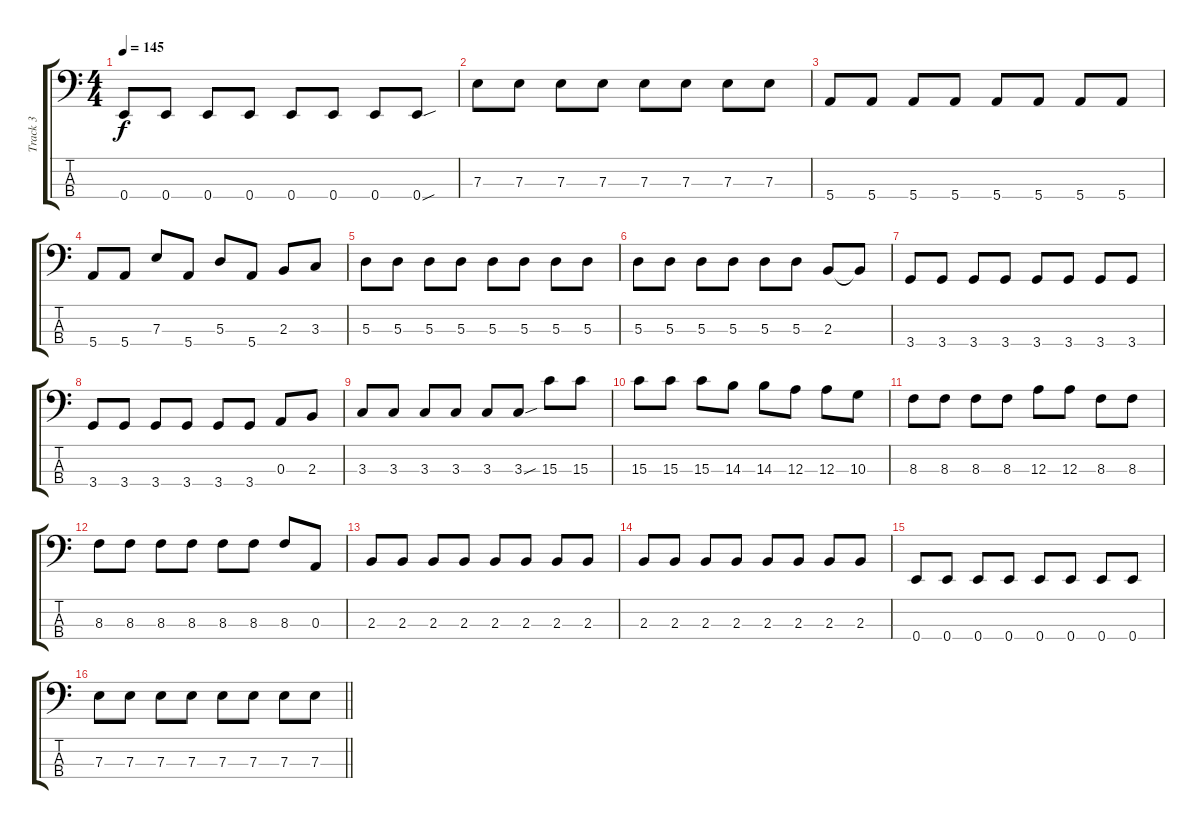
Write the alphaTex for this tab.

\track ("Track 3" "Track 3") {instrument electricbassfinger}
\staff {score tabs}
\tuning (G2 D2 A1 E1) {hide}
\ts (4 4)
\tempo 145
\clef f4
\ks c
0.4.8{dy f} 0.4.8 0.4.8 0.4.8 0.4.8 0.4.8 0.4.8 0.4{sou}.8 |
7.3.8 7.3.8 7.3.8 7.3.8 7.3.8 7.3.8 7.3.8 7.3.8 |
5.4.8 5.4.8 5.4.8 5.4.8 5.4.8 5.4.8 5.4.8 5.4.8 |
5.4.8 5.4.8 7.3.8 5.4.8 5.3.8 5.4.8 2.3.8 3.3.8 |
5.3.8 5.3.8 5.3.8 5.3.8 5.3.8 5.3.8 5.3.8 5.3.8 |
5.3.8 5.3.8 5.3.8 5.3.8 5.3.8 5.3.8 2.3.8 2.3{t}.8 |
3.4.8 3.4.8 3.4.8 3.4.8 3.4.8 3.4.8 3.4.8 3.4.8 |
3.4.8 3.4.8 3.4.8 3.4.8 3.4.8 3.4.8 0.3.8 2.3.8 |
3.3.8 3.3.8 3.3.8 3.3.8 3.3.8 3.3{sou}.8 15.3.8 15.3.8 |
15.3.8 15.3.8 15.3.8 14.3.8 14.3.8 12.3.8 12.3.8 10.3.8 |
8.3.8 8.3.8 8.3.8 8.3.8 12.3.8 12.3.8 8.3.8 8.3.8 |
8.3.8 8.3.8 8.3.8 8.3.8 8.3.8 8.3.8 8.3.8 0.3.8 |
2.3.8 2.3.8 2.3.8 2.3.8 2.3.8 2.3.8 2.3.8 2.3.8 |
2.3.8 2.3.8 2.3.8 2.3.8 2.3.8 2.3.8 2.3.8 2.3.8 |
0.4.8 0.4.8 0.4.8 0.4.8 0.4.8 0.4.8 0.4.8 0.4.8 |
\barLineRight lightlight
7.3.8 7.3.8 7.3.8 7.3.8 7.3.8 7.3.8 7.3.8 7.3.8
